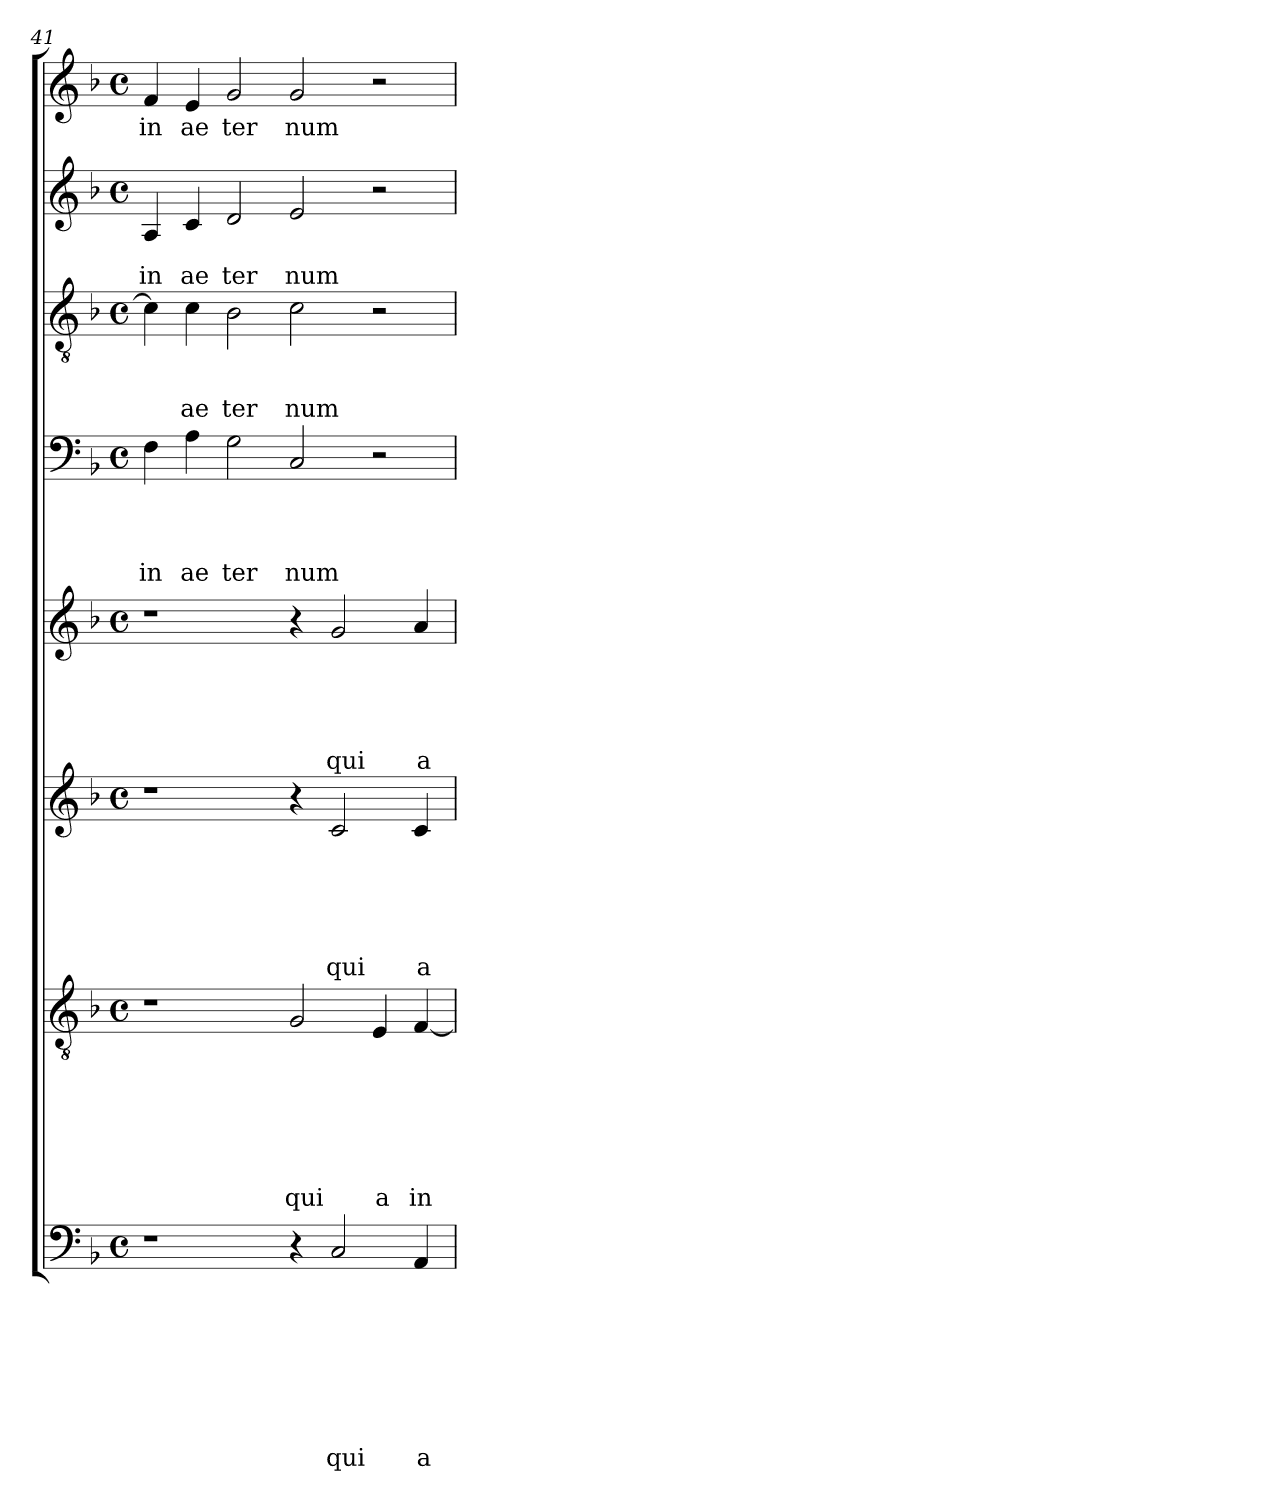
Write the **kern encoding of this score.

**kern	**text	**text	**text	**text	**text	**text	**text	**text	**kern	**text	**text	**text	**text	**text	**text	**text	**kern	**text	**text	**text	**text	**text	**text	**kern	**text	**text	**text	**text	**text	**kern	**text	**text	**text	**text	**kern	**text	**text	**text	**kern	**text	**text	**kern	**text
*part8	*part8	*part8	*part8	*part8	*part8	*part8	*part8	*part8	*part7	*part7	*part7	*part7	*part7	*part7	*part7	*part7	*part6	*part6	*part6	*part6	*part6	*part6	*part6	*part5	*part5	*part5	*part5	*part5	*part5	*part4	*part4	*part4	*part4	*part4	*part3	*part3	*part3	*part3	*part2	*part2	*part2	*part1	*part1
*staff8	*staff8	*staff8	*staff8	*staff8	*staff8	*staff8	*staff8	*staff8	*staff7	*staff7	*staff7	*staff7	*staff7	*staff7	*staff7	*staff7	*staff6	*staff6	*staff6	*staff6	*staff6	*staff6	*staff6	*staff5	*staff5	*staff5	*staff5	*staff5	*staff5	*staff4	*staff4	*staff4	*staff4	*staff4	*staff3	*staff3	*staff3	*staff3	*staff2	*staff2	*staff2	*staff1	*staff1
*clefF4	*	*	*	*	*	*	*	*	*clefGv2	*	*	*	*	*	*	*	*clefG2	*	*	*	*	*	*	*clefG2	*	*	*	*	*	*clefF4	*	*	*	*	*clefGv2	*	*	*	*clefG2	*	*	*clefG2	*
*k[b-]	*	*	*	*	*	*	*	*	*k[b-]	*	*	*	*	*	*	*	*k[b-]	*	*	*	*	*	*	*k[b-]	*	*	*	*	*	*k[b-]	*	*	*	*	*k[b-]	*	*	*	*k[b-]	*	*	*k[b-]	*
*F:	*	*	*	*	*	*	*	*	*F:	*	*	*	*	*	*	*	*F:	*	*	*	*	*	*	*F:	*	*	*	*	*	*F:	*	*	*	*	*F:	*	*	*	*F:	*	*	*F:	*
*M4/4	*	*	*	*	*	*	*	*	*M4/4	*	*	*	*	*	*	*	*M4/4	*	*	*	*	*	*	*M4/4	*	*	*	*	*	*M4/4	*	*	*	*	*M4/4	*	*	*	*M4/4	*	*	*M4/4	*
*met(c)	*	*	*	*	*	*	*	*	*met(c)	*	*	*	*	*	*	*	*met(c)	*	*	*	*	*	*	*met(c)	*	*	*	*	*	*met(c)	*	*	*	*	*met(c)	*	*	*	*met(c)	*	*	*met(c)	*
=41	=41	=41	=41	=41	=41	=41	=41	=41	=41	=41	=41	=41	=41	=41	=41	=41	=41	=41	=41	=41	=41	=41	=41	=41	=41	=41	=41	=41	=41	=41	=41	=41	=41	=41	=41	=41	=41	=41	=41	=41	=41	=41	=41
!	!	!	!	!	!	!	!	!	!	!	!	!	!	!	!	!	!	!	!	!	!	!	!	!	!	!	!	!	!	!	!	!	!	!LO:LY:b	!	!	!	!	!	!	!LO:LY:b	!	!LO:LY:b
1r	.	.	.	.	.	.	.	.	1r	.	.	.	.	.	.	.	1r	.	.	.	.	.	.	1r	.	.	.	.	.	4F\	.	.	.	in	4c\]	.	.	.	4A/	.	in	4f/	in
!	!	!	!	!	!	!	!	!	!	!	!	!	!	!	!	!	!	!	!	!	!	!	!	!	!	!	!	!	!	!	!	!	!	!LO:LY:b	!	!	!	!LO:LY:b	!	!	!LO:LY:b	!	!LO:LY:b
.	.	.	.	.	.	.	.	.	.	.	.	.	.	.	.	.	.	.	.	.	.	.	.	.	.	.	.	.	.	4A\	.	.	.	ae	4c\	.	.	ae	4c/	.	ae	4e/	ae
!	!	!	!	!	!	!	!	!	!	!	!	!	!	!	!	!	!	!	!	!	!	!	!	!	!	!	!	!	!	!	!	!	!	!LO:LY:b	!	!	!	!LO:LY:b	!	!	!LO:LY:b	!	!LO:LY:b
.	.	.	.	.	.	.	.	.	.	.	.	.	.	.	.	.	.	.	.	.	.	.	.	.	.	.	.	.	.	2G\	.	.	.	ter	2B-\	.	.	ter	2d/	.	ter	2g/	ter
!	!	!	!	!	!	!	!	!	!	!	!	!	!	!	!	!LO:LY:b	!	!	!	!	!	!	!	!	!	!	!	!	!	!	!	!	!	!LO:LY:b	!	!	!	!LO:LY:b	!	!	!LO:LY:b	!	!LO:LY:b
4r	.	.	.	.	.	.	.	.	2G/	.	.	.	.	.	.	qui	4r	.	.	.	.	.	.	4r	.	.	.	.	.	2C/	.	.	.	num	2c\	.	.	num	2e/	.	num	2g/	num
!	!	!	!	!	!	!	!	!LO:LY:b	!	!	!	!	!	!	!	!	!	!	!	!	!	!	!LO:LY:b	!	!	!	!	!	!LO:LY:b	!	!	!	!	!	!	!	!	!	!	!	!	!	!
2C/	.	.	.	.	.	.	.	qui	.	.	.	.	.	.	.	.	2c/	.	.	.	.	.	qui	2g/	.	.	.	.	qui	.	.	.	.	.	.	.	.	.	.	.	.	.	.
!	!	!	!	!	!	!	!	!	!	!	!	!	!	!	!	!LO:LY:b	!	!	!	!	!	!	!	!	!	!	!	!	!	!	!	!	!	!	!	!	!	!	!	!	!	!	!
.	.	.	.	.	.	.	.	.	4E/	.	.	.	.	.	.	a	.	.	.	.	.	.	.	.	.	.	.	.	.	2r	.	.	.	.	2r	.	.	.	2r	.	.	2r	.
!	!	!	!	!	!	!	!	!LO:LY:b	!	!	!	!	!	!	!	!LO:LY:b	!	!	!	!	!	!	!LO:LY:b	!	!	!	!	!	!LO:LY:b	!	!	!	!	!	!	!	!	!	!	!	!	!	!
4AA/	.	.	.	.	.	.	.	a	[<4F/	.	.	.	.	.	.	in	4c/	.	.	.	.	.	a	4a/	.	.	.	.	a	.	.	.	.	.	.	.	.	.	.	.	.	.	.
=	=	=	=	=	=	=	=	=	=	=	=	=	=	=	=	=	=	=	=	=	=	=	=	=	=	=	=	=	=	=	=	=	=	=	=	=	=	=	=	=	=	=	=
*-	*-	*-	*-	*-	*-	*-	*-	*-	*-	*-	*-	*-	*-	*-	*-	*-	*-	*-	*-	*-	*-	*-	*-	*-	*-	*-	*-	*-	*-	*-	*-	*-	*-	*-	*-	*-	*-	*-	*-	*-	*-	*-	*-
